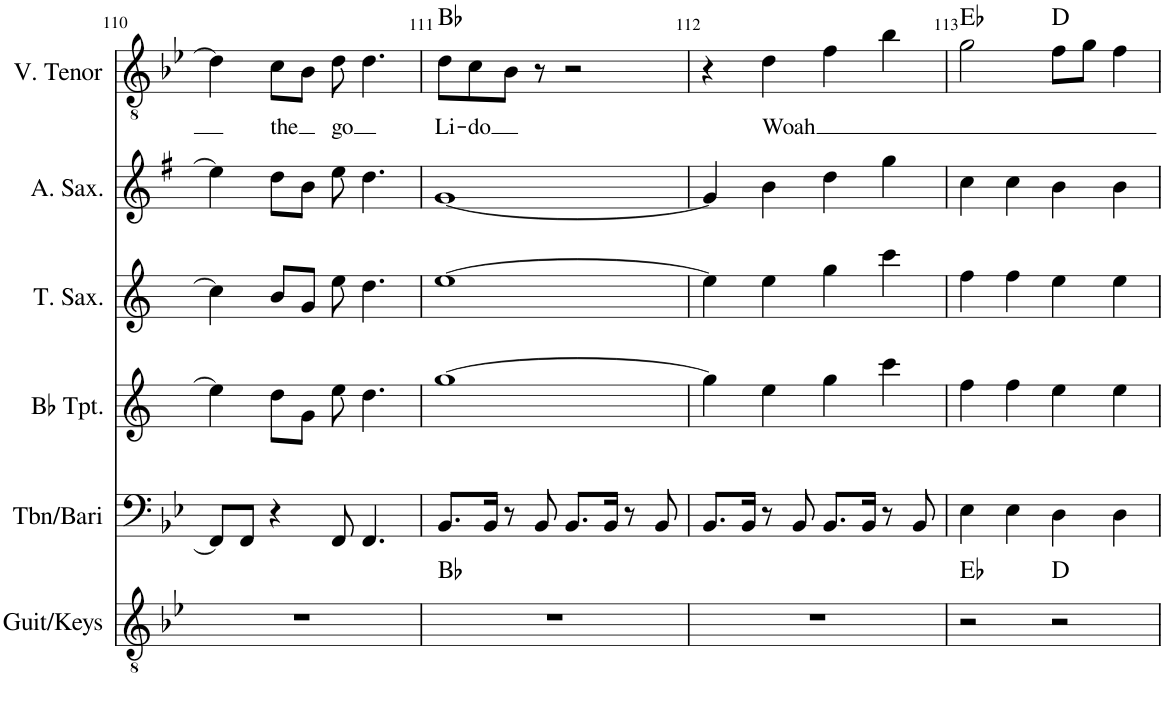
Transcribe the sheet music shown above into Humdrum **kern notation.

**kern	**harte	**kern	**kern	**kern	**kern	**kern	**text	**harte
*part6	*part6	*part5	*part4	*part3	*part2	*part1	*part1	*part1
*staff6	*	*staff5	*staff4	*staff3	*staff2	*staff1	*staff1	*
*I"Guit/Keys	*	*I"Tbn/Bari	*I"Bb Trumpet	*I"Tenor Saxophone	*I"Alto Saxophone	*I"V. Tenor	*	*
*I'Guit/Keys	*	*I'Tbn/Bari	*I'Bb Tpt.	*I'T. Sax.	*I'A. Sax.	*I'V. Tenor	*	*
!!LO:PB:g=z
*clefGv2	*	*clefF4	*clefG2	*clefG2	*clefG2	*clefGv2	*	*
*	*	*	*Trd1c2	*Trd8c14	*Trd5c9	*	*	*
*k[b-e-]	*	*k[b-e-]	*k[]	*k[]	*k[f#]	*k[b-e-]	*	*
*M4/4	*	*M4/4	*M4/4	*M4/4	*M4/4	*M4/4	*	*
=110	=110	=110	=110	=110	=110	=110	=110	=110
1r	.	8FF/L]	4ee\]	4cc\]	4ee\]	4d\]	.	.
.	.	8FF/J	.	.	.	.	.	.
!	!	!	!	!	!	!	!LO:LY:b	!
.	.	4r	8dd\L	8b/L	8dd\L	8c\L	the	.
.	.	.	8g\J	8g/J	8b\J	8B-\J	.	.
!	!	!	!	!	!	!	!LO:LY:b	!
.	.	8FF/	8ee\	8ee\	8ee\	8d\	go	.
.	.	4.FF/	4.dd\	4.dd\	4.dd\	4.d\	.	.
=111	=111	=111	=111	=111	=111	=111	=111	=111
!	!	!	!	!	!	!	!LO:LY:b	!
1r	Bb:maj	8.BB-/L	[1gg	[1ee	[1g	8d\L	Li-	Bb:maj
!	!	!	!	!	!	!	!LO:LY:b	!
.	.	.	.	.	.	8c\	-do	.
.	.	16BB-/Jk	.	.	.	.	.	.
.	.	8r	.	.	.	8B-\J	.	.
.	.	8BB-/	.	.	.	8r	.	.
.	.	8.BB-/L	.	.	.	2r	.	.
.	.	16BB-/Jk	.	.	.	.	.	.
.	.	8r	.	.	.	.	.	.
.	.	8BB-/	.	.	.	.	.	.
=112	=112	=112	=112	=112	=112	=112	=112	=112
1r	.	8.BB-/L	4gg\]	4ee\]	4g/]	4r	.	.
.	.	16BB-/Jk	.	.	.	.	.	.
!	!	!	!	!	!	!	!LO:LY:b	!
.	.	8r	4ee\	4ee\	4b\	4d\	Woah	.
.	.	8BB-/	.	.	.	.	.	.
.	.	8.BB-/L	4gg\	4gg\	4dd\	4f\	.	.
.	.	16BB-/Jk	.	.	.	.	.	.
.	.	8r	4ccc\	4ccc\	4gg\	4b-\	.	.
.	.	8BB-/	.	.	.	.	.	.
=113	=113	=113	=113	=113	=113	=113	=113	=113
2r	Eb:maj	4E-\	4ff\	4ff\	4cc\	2g\	.	Eb:maj
.	.	4E-\	4ff\	4ff\	4cc\	.	.	.
2r	D:maj	4D\	4ee\	4ee\	4b\	8f\L	.	D:maj
.	.	.	.	.	.	8g\J	.	.
.	.	4D\	4ee\	4ee\	4b\	4f\	.	.
=	=	=	=	=	=	=	=	=
*-	*-	*-	*-	*-	*-	*-	*-	*-
